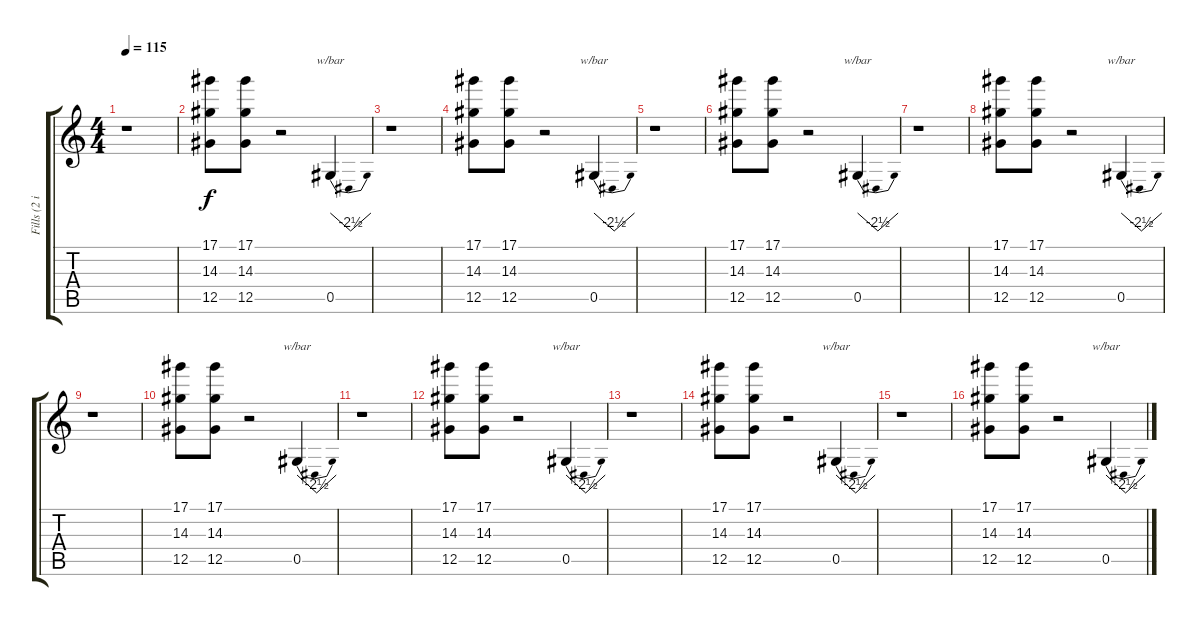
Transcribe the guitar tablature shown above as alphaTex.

\track ("Fills (2 in 1)" "Fills (2 i") {instrument overdrivenguitar}
\staff {score tabs}
\tuning (Eb4 Bb3 Gb3 Db3 Ab2 Eb2) {hide}
\ts (4 4)
\tempo 115
\clef g2
\ks c
r.1{dy f} |
(17.1 14.3 12.5).8 (17.1 14.3 12.5).8 r.2 0.5.4{tbe (dip default 0 0 30 -10 60 0)} |
r.1 |
(17.1 14.3 12.5).8 (17.1 14.3 12.5).8 r.2 0.5.4{tbe (dip default 0 0 30 -10 60 0)} |
r.1 |
(17.1 14.3 12.5).8 (17.1 14.3 12.5).8 r.2 0.5.4{tbe (dip default 0 0 30 -10 60 0)} |
r.1 |
(17.1 14.3 12.5).8 (17.1 14.3 12.5).8 r.2 0.5.4{tbe (dip default 0 0 30 -10 60 0)} |
r.1 |
(17.1 14.3 12.5).8 (17.1 14.3 12.5).8 r.2 0.5.4{tbe (dip default 0 0 30 -10 60 0)} |
r.1 |
(17.1 14.3 12.5).8 (17.1 14.3 12.5).8 r.2 0.5.4{tbe (dip default 0 0 30 -10 60 0)} |
r.1 |
(17.1 14.3 12.5).8 (17.1 14.3 12.5).8 r.2 0.5.4{tbe (dip default 0 0 30 -10 60 0)} |
r.1 |
(17.1 14.3 12.5).8 (17.1 14.3 12.5).8 r.2 0.5.4{tbe (dip default 0 0 30 -10 60 0)}
